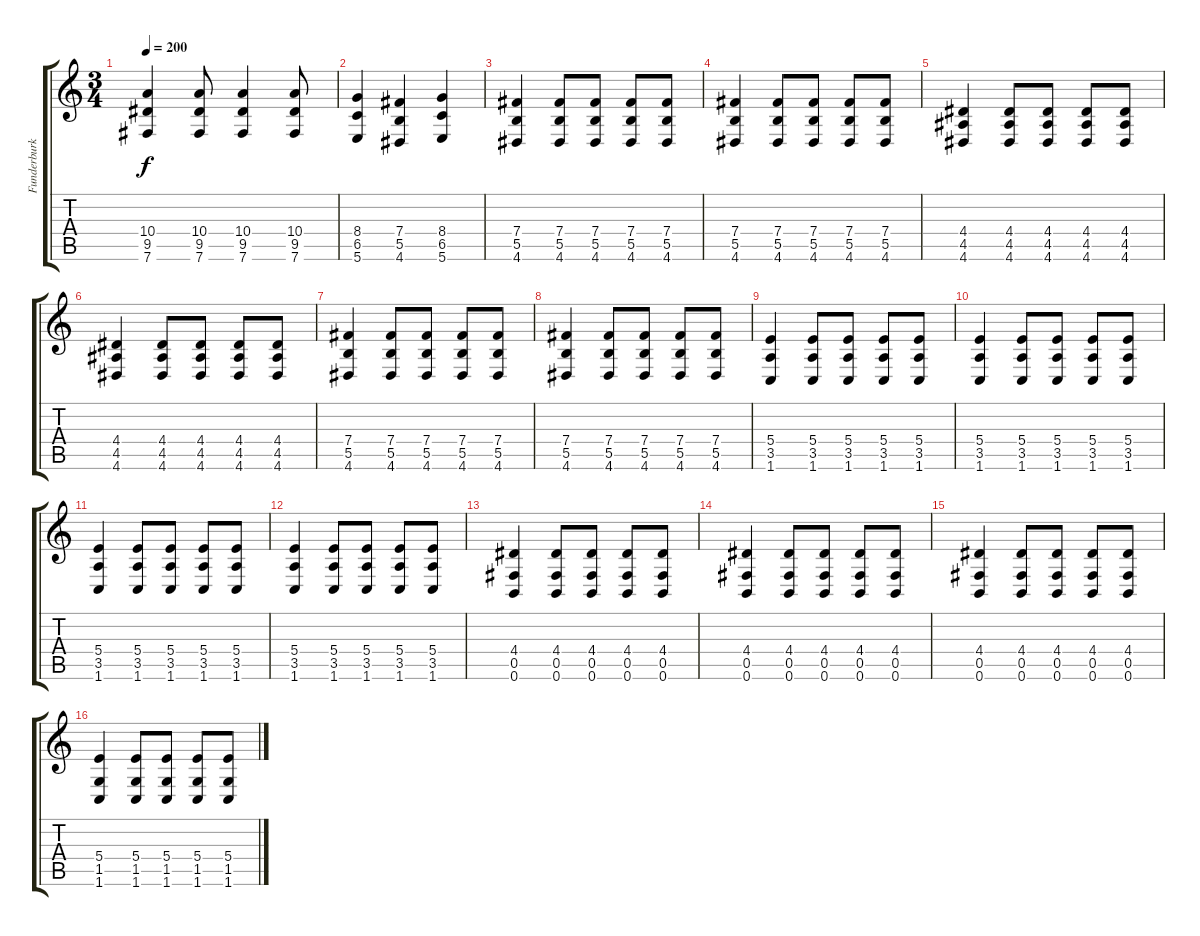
\track ("Funderburk Rhythm" "Funderburk") {instrument overdrivenguitar}
\staff {score tabs}
\tuning (Db4 Ab3 E3 B2 Gb2 B1) {hide}
\ts (3 4)
\tempo 200
\clef g2
\ks c
(10.4 9.5 7.6).4{dy f} (10.4 9.5 7.6).8 (10.4 9.5 7.6).4 (10.4 9.5 7.6).8 |
(8.4 6.5 5.6).4 (7.4 5.5 4.6).4 (8.4 6.5 5.6).4 |
(7.4 5.5 4.6).4 (7.4 5.5 4.6).8 (7.4 5.5 4.6).8 (7.4 5.5 4.6).8 (7.4 5.5 4.6).8 |
(7.4 5.5 4.6).4 (7.4 5.5 4.6).8 (7.4 5.5 4.6).8 (7.4 5.5 4.6).8 (7.4 5.5 4.6).8 |
(4.4 4.5 4.6).4 (4.4 4.5 4.6).8 (4.4 4.5 4.6).8 (4.4 4.5 4.6).8 (4.4 4.5 4.6).8 |
(4.4 4.5 4.6).4 (4.4 4.5 4.6).8 (4.4 4.5 4.6).8 (4.4 4.5 4.6).8 (4.4 4.5 4.6).8 |
(7.4 5.5 4.6).4 (7.4 5.5 4.6).8 (7.4 5.5 4.6).8 (7.4 5.5 4.6).8 (7.4 5.5 4.6).8 |
(7.4 5.5 4.6).4 (7.4 5.5 4.6).8 (7.4 5.5 4.6).8 (7.4 5.5 4.6).8 (7.4 5.5 4.6).8 |
(5.4 3.5 1.6).4 (5.4 3.5 1.6).8 (5.4 3.5 1.6).8 (5.4 3.5 1.6).8 (5.4 3.5 1.6).8 |
(5.4 3.5 1.6).4 (5.4 3.5 1.6).8 (5.4 3.5 1.6).8 (5.4 3.5 1.6).8 (5.4 3.5 1.6).8 |
(5.4 3.5 1.6).4 (5.4 3.5 1.6).8 (5.4 3.5 1.6).8 (5.4 3.5 1.6).8 (5.4 3.5 1.6).8 |
(5.4 3.5 1.6).4 (5.4 3.5 1.6).8 (5.4 3.5 1.6).8 (5.4 3.5 1.6).8 (5.4 3.5 1.6).8 |
(4.4 0.5 0.6).4 (4.4 0.5 0.6).8 (4.4 0.5 0.6).8 (4.4 0.5 0.6).8 (4.4 0.5 0.6).8 |
(4.4 0.5 0.6).4 (4.4 0.5 0.6).8 (4.4 0.5 0.6).8 (4.4 0.5 0.6).8 (4.4 0.5 0.6).8 |
(4.4 0.5 0.6).4 (4.4 0.5 0.6).8 (4.4 0.5 0.6).8 (4.4 0.5 0.6).8 (4.4 0.5 0.6).8 |
(5.4 1.5 1.6).4 (5.4 1.5 1.6).8 (5.4 1.5 1.6).8 (5.4 1.5 1.6).8 (5.4 1.5 1.6).8
